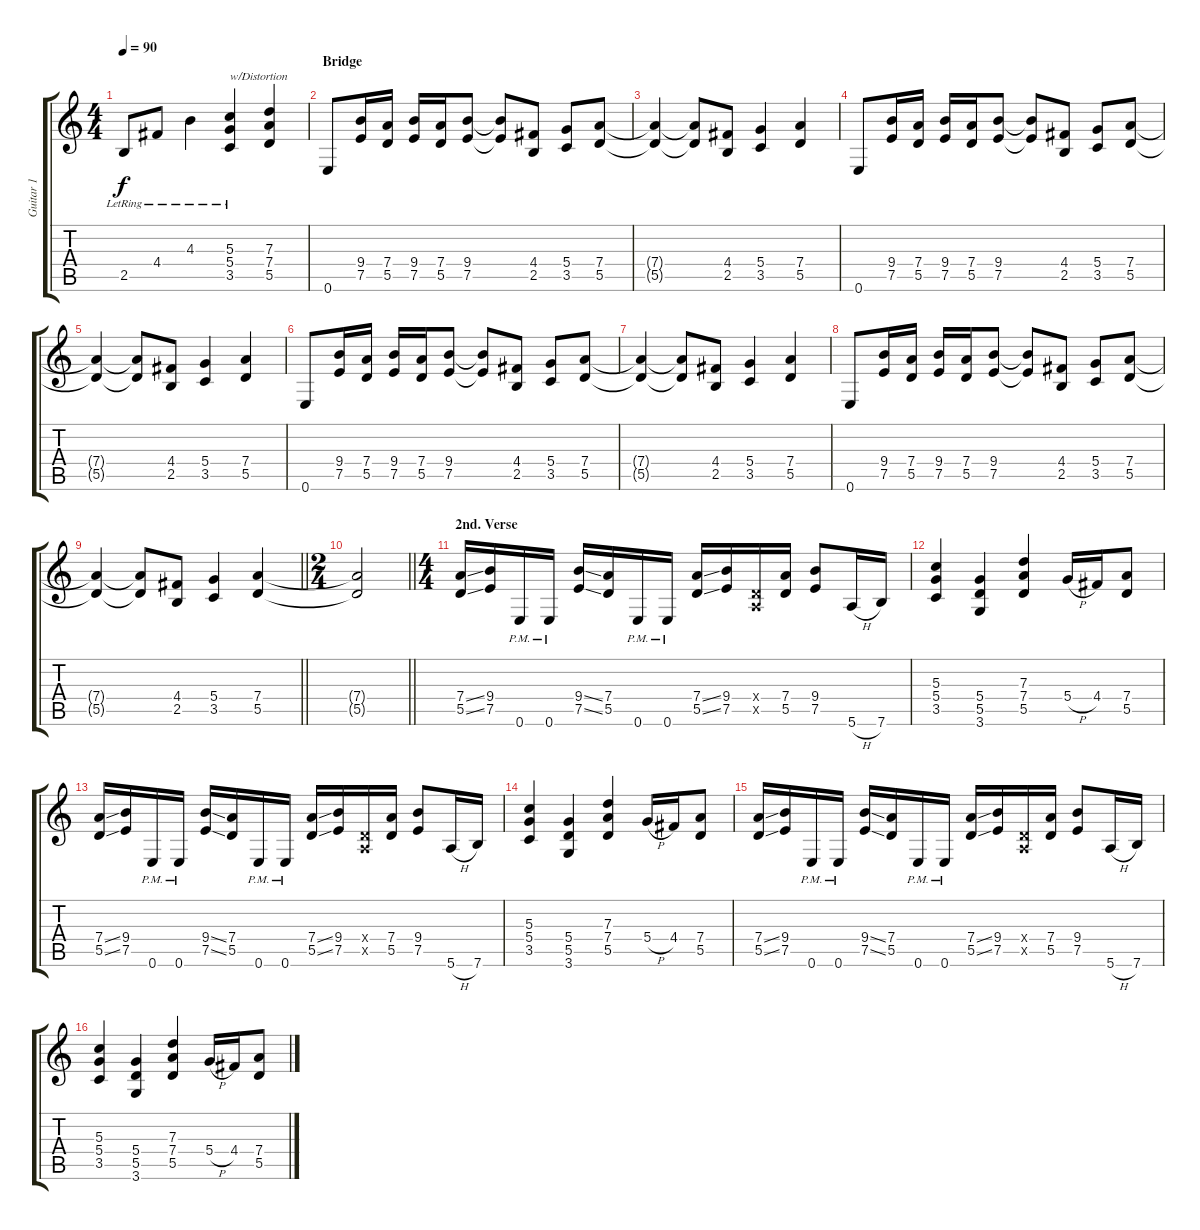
\track ("Guitar 1" "Guitar 1") {instrument distortionguitar}
\staff {score tabs}
\tuning (E4 B3 G3 D3 A2 E2) {hide}
\ts (4 4)
\tempo 90
\clef g2
\ks c
2.5{lr}.8{dy f} 4.4{lr}.8 4.3{lr}.4 (5.3 5.4 3.5{lr}).4{txt "w/Distortion" instrument distortionguitar} (7.3 7.4 5.5).4 |
\section ("" "Bridge")
0.6.8 (9.4 7.5).16 (7.4 5.5).16 (9.4 7.5).16 (7.4 5.5).16 (9.4 7.5).8 (9.4{t} 7.5{t}).8 (4.4 2.5).8 (5.4 3.5).8 (7.4 5.5).8 |
(7.4{t} 5.5{t}).4 (7.4{t} 5.5{t}).8 (4.4 2.5).8 (5.4 3.5).4 (7.4 5.5).4 |
0.6.8 (9.4 7.5).16 (7.4 5.5).16 (9.4 7.5).16 (7.4 5.5).16 (9.4 7.5).8 (9.4{t} 7.5{t}).8 (4.4 2.5).8 (5.4 3.5).8 (7.4 5.5).8 |
(7.4{t} 5.5{t}).4 (7.4{t} 5.5{t}).8 (4.4 2.5).8 (5.4 3.5).4 (7.4 5.5).4 |
0.6.8 (9.4 7.5).16 (7.4 5.5).16 (9.4 7.5).16 (7.4 5.5).16 (9.4 7.5).8 (9.4{t} 7.5{t}).8 (4.4 2.5).8 (5.4 3.5).8 (7.4 5.5).8 |
(7.4{t} 5.5{t}).4 (7.4{t} 5.5{t}).8 (4.4 2.5).8 (5.4 3.5).4 (7.4 5.5).4 |
0.6.8 (9.4 7.5).16 (7.4 5.5).16 (9.4 7.5).16 (7.4 5.5).16 (9.4 7.5).8 (9.4{t} 7.5{t}).8 (4.4 2.5).8 (5.4 3.5).8 (7.4 5.5).8 |
\barLineRight lightlight
(7.4{t} 5.5{t}).4 (7.4{t} 5.5{t}).8 (4.4 2.5).8 (5.4 3.5).4 (7.4 5.5).4 |
\ts (2 4)
\barLineRight lightlight
(7.4{t} 5.5{t}).2 |
\ts (4 4)
\section ("" "2nd. Verse")
(7.4{ss} 5.5{ss}).16 (9.4 7.5).16 0.6{pm}.16 0.6{pm}.16 (9.4{ss} 7.5{ss}).16 (7.4 5.5).16 0.6{pm}.16 0.6{pm}.16 (7.4{ss} 5.5{ss}).16 (9.4 7.5).16 (0.4{x} 0.5{x}).16 (7.4 5.5).16 (9.4 7.5).8 5.6{h}.16 7.6.16 |
(5.3 5.4 3.5).4 (5.4 5.5 3.6).4 (7.3 7.4 5.5).4 5.4{h}.16 4.4.16 (7.4 5.5).8 |
(7.4{ss} 5.5{ss}).16 (9.4 7.5).16 0.6{pm}.16 0.6{pm}.16 (9.4{ss} 7.5{ss}).16 (7.4 5.5).16 0.6{pm}.16 0.6{pm}.16 (7.4{ss} 5.5{ss}).16 (9.4 7.5).16 (0.4{x} 0.5{x}).16 (7.4 5.5).16 (9.4 7.5).8 5.6{h}.16 7.6.16 |
(5.3 5.4 3.5).4 (5.4 5.5 3.6).4 (7.3 7.4 5.5).4 5.4{h}.16 4.4.16 (7.4 5.5).8 |
(7.4{ss} 5.5{ss}).16 (9.4 7.5).16 0.6{pm}.16 0.6{pm}.16 (9.4{ss} 7.5{ss}).16 (7.4 5.5).16 0.6{pm}.16 0.6{pm}.16 (7.4{ss} 5.5{ss}).16 (9.4 7.5).16 (0.4{x} 0.5{x}).16 (7.4 5.5).16 (9.4 7.5).8 5.6{h}.16 7.6.16 |
(5.3 5.4 3.5).4 (5.4 5.5 3.6).4 (7.3 7.4 5.5).4 5.4{h}.16 4.4.16 (7.4 5.5).8
